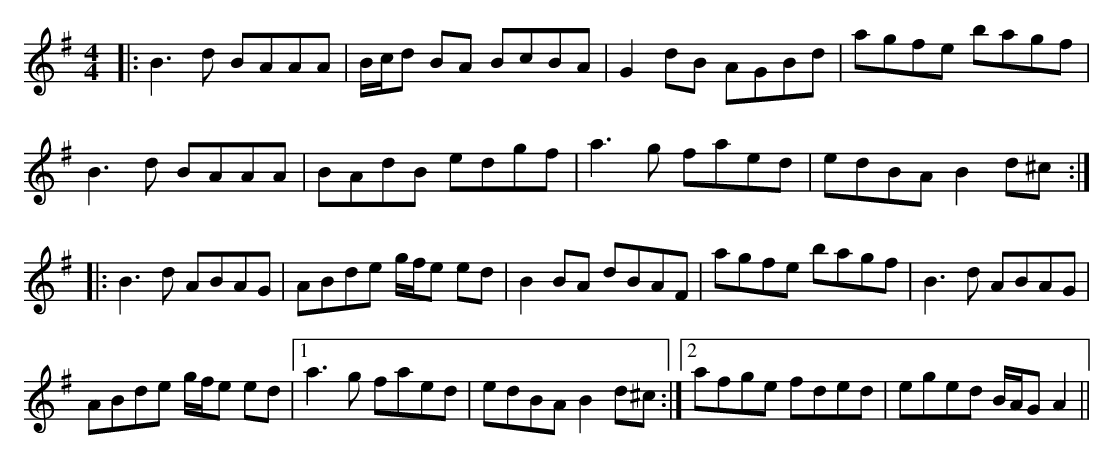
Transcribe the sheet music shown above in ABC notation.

X:1
M:4/4
K:Emin
|:B3 d BAAA|B/c/d BA BcBA|G2 dB AGBd|agfe bagf|
B3 d BAAA|BAdB edgf|a3 g faed|edBA B2 d^c:|
|:B3 d ABAG|ABde g/f/e ed|B2 BA dBAF|agfe bagf|B3 d ABAG|
ABde g/f/e ed|1 a3 g faed|edBA B2 d^c:|2 afge fded|eged B/A/G A2||
